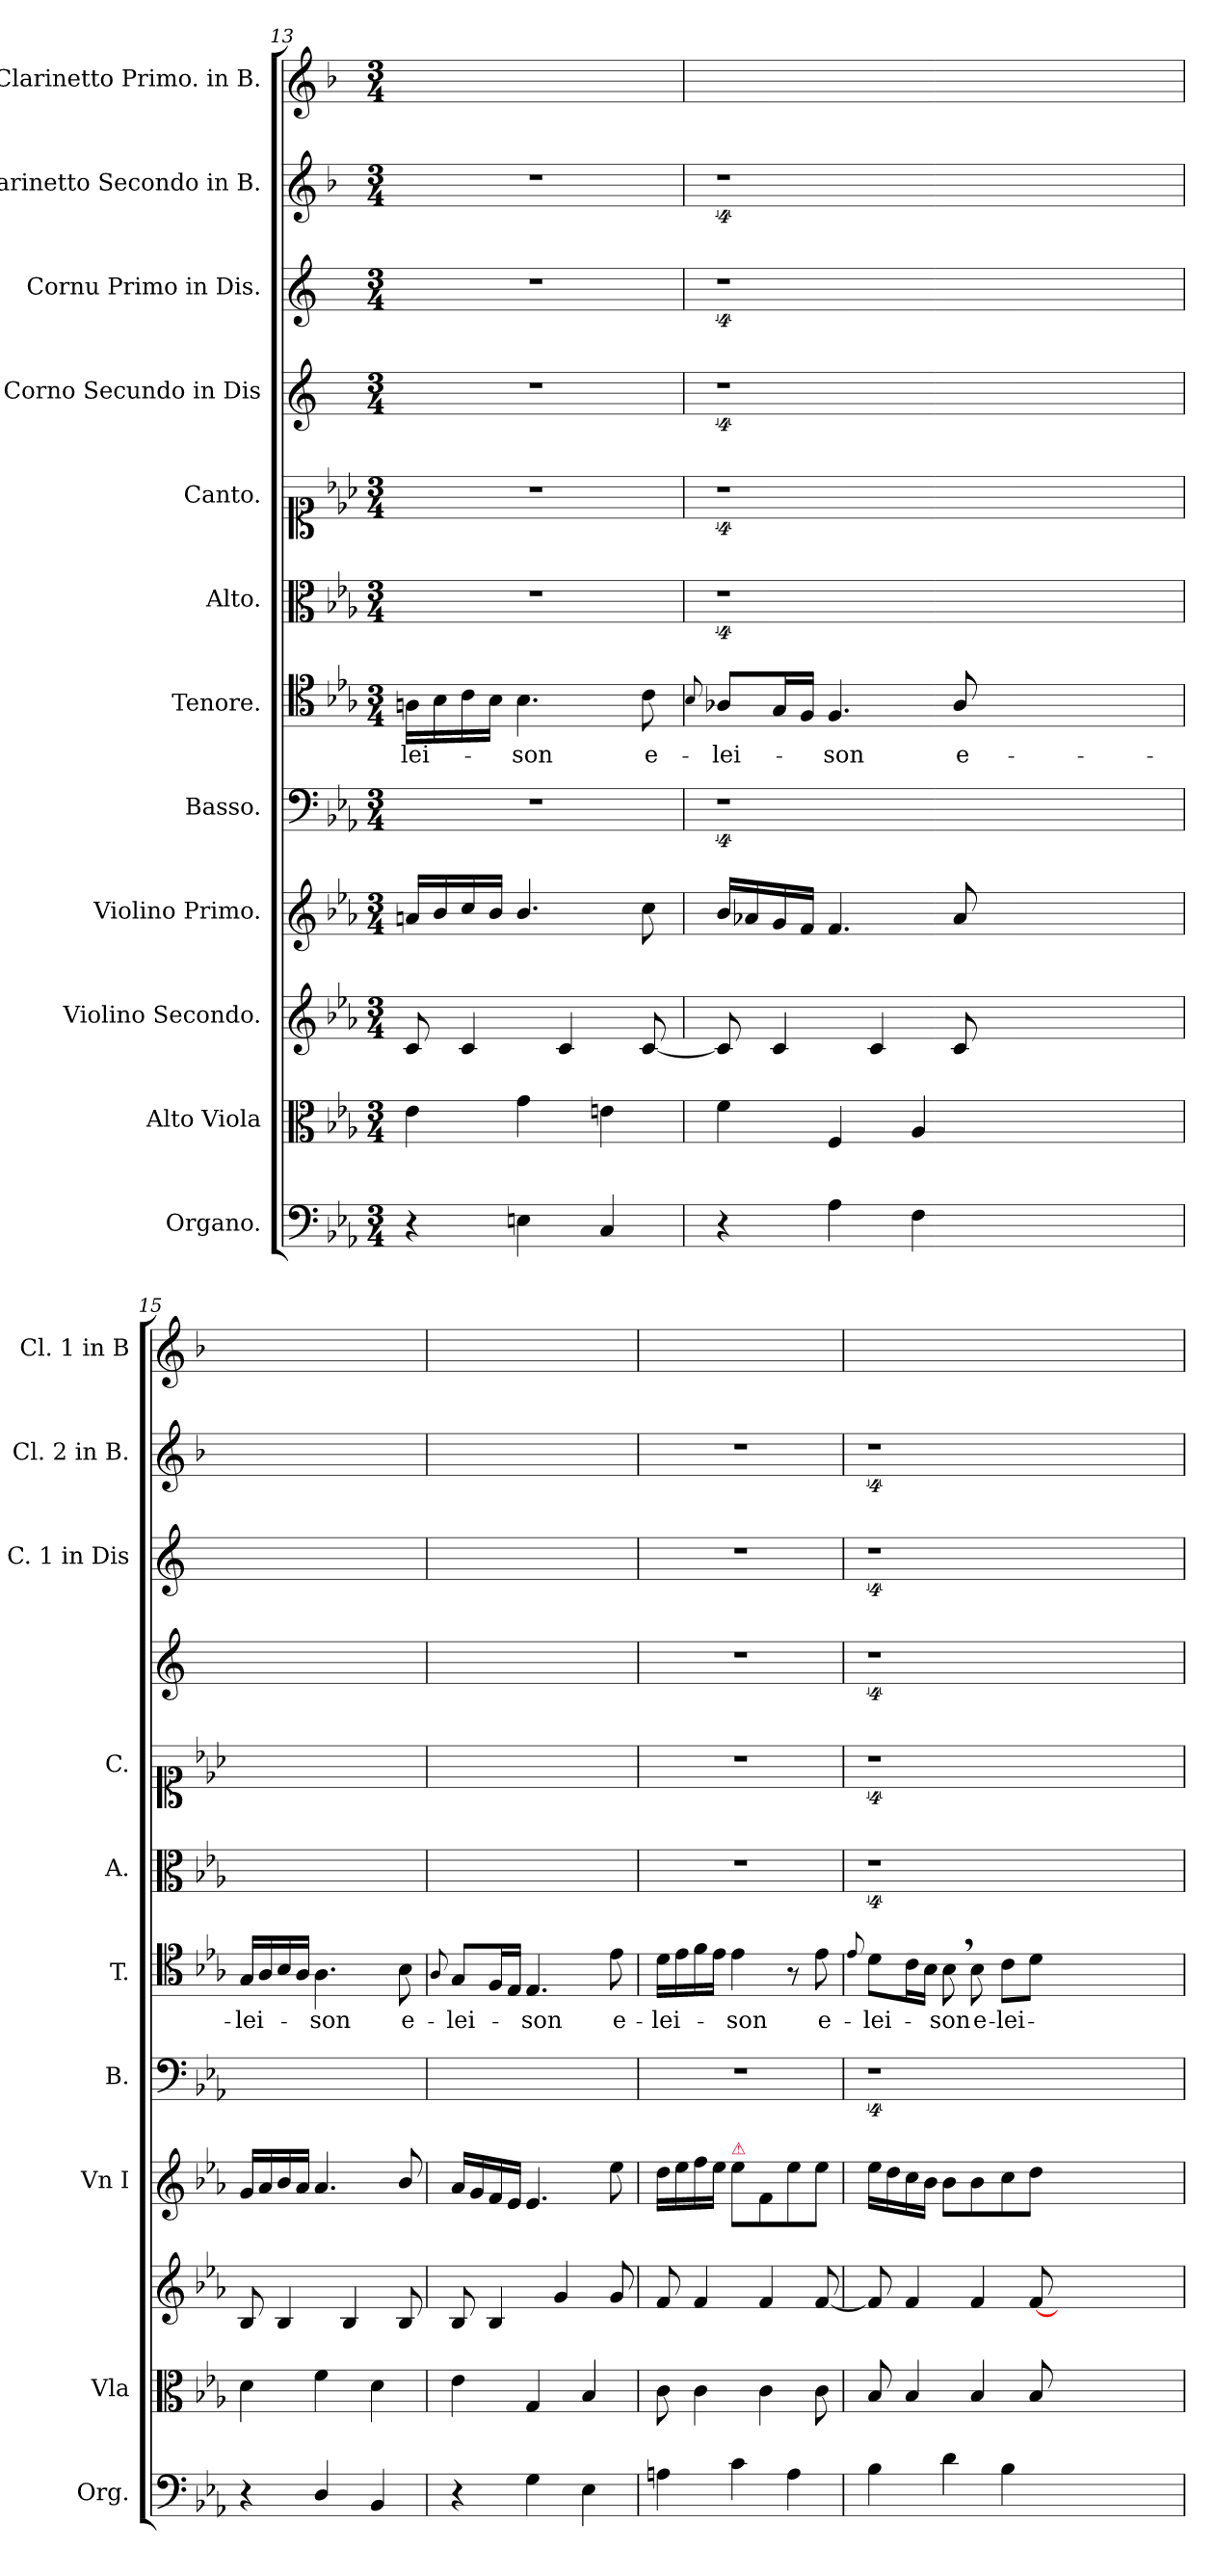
**kern	**kern	**kern	**kern	**kern	**kern	**text	**kern	**kern	**kern	**kern	**kern	**kern
*part12	*part11	*part10	*part9	*part8	*part7	*part7	*part6	*part5	*part4	*part3	*part2	*part1
*staff12	*staff11	*staff10	*staff9	*staff8	*staff7	*staff7	*staff6	*staff5	*staff4	*staff3	*staff2	*staff1
*I"Organo.	*I"Alto Viola	*I"Violino Secondo.	*I"Violino Primo.	*I"Basso.	*I"Tenore.	*	*I"Alto.	*I"Canto.	*I"Corno Secundo in Dis	*I"Cornu Primo in Dis.	*I"Clarinetto Secondo in B.	*I"Clarinetto Primo. in B.
*I'Org.	*I'Vla	*	*I'Vn I	*I'B.	*I'T.	*	*I'A.	*I'C.	*	*I'C. 1 in Dis	*I'Cl. 2 in B.	*I'Cl. 1 in B
*clefF4	*clefC3	*clefG2	*clefG2	*clefF4	*clefC4	*	*clefC3	*clefC1	*clefG2	*clefG2	*clefG2	*clefG2
*	*	*	*	*	*	*	*	*	*ITrd-2c-3	*ITrd5c9	*ITrd1c2	*ITrd1c2
*k[b-e-a-]	*k[b-e-a-]	*k[b-e-a-]	*k[b-e-a-]	*k[b-e-a-]	*k[b-e-a-]	*	*k[b-e-a-]	*k[b-e-a-]	*k[b-e-a-]	*k[b-e-a-]	*k[b-e-a-]	*k[b-e-a-]
*E-:	*E-:	*E-:	*E-:	*E-:	*E-:	*	*E-:	*E-:	*E-:	*E-:	*E-:	*E-:
*M3/4	*M3/4	*M3/4	*M3/4	*M3/4	*M3/4	*	*M3/4	*M3/4	*M3/4	*M3/4	*M3/4	*M3/4
=13	=13	=13	=13	=13	=13	=13	=13	=13	=13	=13	=13	=13
!	!	!	!	!	!	!LO:LY:i	!	!	!	!	!	!
4r	4e-\	8c/	16an/LL	2.r	16An\LL	-lei-	2.r	2.r	2.r	2.r	2.r	2.ryy
.	.	.	16b-/	.	16B-\	.	.	.	.	.	.	.
.	.	4c/	16cc/	.	16c\	.	.	.	.	.	.	.
.	.	.	16b-/JJ	.	16B-\JJ	.	.	.	.	.	.	.
!	!	!	!	!	!	!LO:LY:i	!	!	!	!	!	!
4En\	4g\	.	4.b-/	.	4.B-\	-son	.	.	.	.	.	.
.	.	4c/	.	.	.	.	.	.	.	.	.	.
4C/	4en\	.	.	.	.	.	.	.	.	.	.	.
.	.	[8c/	8cc\	.	8c\	e-	.	.	.	.	.	.
=14	=14	=14	=14	=14	=14	=14	=14	=14	=14	=14	=14	=14
.	.	.	.	.	8qqB-/	.	.	.	.	.	.	.
4r	4f\	8c/]	16b-/LL	4%9r	8A-X/L	-lei-	4%9r	4%9r	4%9r	4%9r	4%9r	2.ryy
.	.	.	16a-X/	.	.	.	.	.	.	.	.	.
.	.	4c/	16g/	.	16G/L	.	.	.	.	.	.	.
.	.	.	16f/JJ	.	16F/JJ	.	.	.	.	.	.	.
4A-\	4F/	.	4.f/	.	4.F/	-son	.	.	.	.	.	.
.	.	4c/	.	.	.	.	.	.	.	.	.	.
4F\	4A-/	.	.	.	.	.	.	.	.	.	.	.
!	!	!	!	!	!	!LO:LY:i	!	!	!	!	!	!
.	.	8c/	8a-/	.	8A-/	e-	.	.	.	.	.	.
1.ryy	1.ryy	1.ryy	1.ryy	.	1.ryy	.	.	.	.	.	.	1.ryy
=15	=15	=15	=15	=15	=15	=15	=15	=15	=15	=15	=15	=15
!	!	!	!	!	!	!LO:LY:i	!	!	!	!	!	!
4r	4d\	8B-/	16g/LL	2.ryy	16G/LL	-lei-	2.ryy	2.ryy	2.ryy	2.ryy	2.ryy	2.ryy
.	.	.	16a-/	.	16A-/	.	.	.	.	.	.	.
.	.	4B-/	16b-/	.	16B-/	.	.	.	.	.	.	.
.	.	.	16a-/JJ	.	16A-/JJ	.	.	.	.	.	.	.
!	!	!	!	!	!	!LO:LY:i	!	!	!	!	!	!
4D/	4f\	.	4.a-/	.	4.A-\	-son	.	.	.	.	.	.
.	.	4B-/	.	.	.	.	.	.	.	.	.	.
4BB-/	4d\	.	.	.	.	.	.	.	.	.	.	.
!	!	!	!	!	!	!LO:LY:i	!	!	!	!	!	!
.	.	8B-/	8b-/	.	8B-\	e-	.	.	.	.	.	.
=16	=16	=16	=16	=16	=16	=16	=16	=16	=16	=16	=16	=16
.	.	.	.	.	8qqA-/	.	.	.	.	.	.	.
!	!	!	!	!	!	!LO:LY:i	!	!	!	!	!	!
4r	4e-\	8B-/	16a-/LL	2.ryy	8G/L	-lei-	2.ryy	2.ryy	2.ryy	2.ryy	2.ryy	2.ryy
.	.	.	16g/	.	.	.	.	.	.	.	.	.
.	.	4B-/	16f/	.	16F/L	.	.	.	.	.	.	.
.	.	.	16e-/JJ	.	16E-/JJ	.	.	.	.	.	.	.
!	!	!	!	!	!	!LO:LY:i	!	!	!	!	!	!
4G\	4G/	.	4.e-/	.	4.E-/	-son	.	.	.	.	.	.
.	.	4g/	.	.	.	.	.	.	.	.	.	.
4E-\	4B-/	.	.	.	.	.	.	.	.	.	.	.
!	!	!	!	!	!	!LO:LY:i	!	!	!	!	!	!
.	.	8g/	8ee-\	.	8e-\	e-	.	.	.	.	.	.
=17	=17	=17	=17	=17	=17	=17	=17	=17	=17	=17	=17	=17
!	!	!	!	!	!	!LO:LY:i	!	!	!	!	!	!
4An\	8c\	8f/	16dd\LL	2.r	16d\LL	-lei-	2.r	2.r	2.r	2.r	2.r	2.ryy
.	.	.	16ee-\	.	16e-\	.	.	.	.	.	.	.
.	4c\	4f/	16ff\	.	16f\	.	.	.	.	.	.	.
.	.	.	16ee-\JJ	.	16e-\JJ	.	.	.	.	.	.	.
!	!	!	!LO:TX:a:color=crimson:t=⚠	!	!	!	!	!	!	!	!	!
!	!	!	!	!	!	!LO:LY:i	!	!	!	!	!	!
4c\	.	.	8ee-\L	.	4e-\	-son	.	.	.	.	.	.
.	4c\	4f/	8f/	.	.	.	.	.	.	.	.	.
4A\	.	.	8ee-\	.	8r	.	.	.	.	.	.	.
!	!	!	!	!	!	!LO:LY:i	!	!	!	!	!	!
.	8c\	[8f/	8ee-\J	.	8e-\	e-	.	.	.	.	.	.
=18	=18	=18	=18	=18	=18	=18	=18	=18	=18	=18	=18	=18
.	.	.	.	.	8qqe-/	.	.	.	.	.	.	.
!	!	!	!	!	!	!LO:LY:i	!	!	!	!	!	!
4B-\	8B-/	8f/]	16ee-\LL	4%9r	8d\L	-lei-	4%9r	4%9r	4%9r	4%9r	4%9r	2.ryy
.	.	.	16dd\	.	.	.	.	.	.	.	.	.
.	4B-/	4f/	16cc\	.	16c\L	.	.	.	.	.	.	.
.	.	.	16b-\JJ	.	16B-\JJ	.	.	.	.	.	.	.
!	!	!	!	!	!	!LO:LY:i	!	!	!	!	!	!
4d\	.	.	8b-\L	.	8B-,>\	-son	.	.	.	.	.	.
!	!	!	!	!	!	!LO:LY:i	!	!	!	!	!	!
.	4B-/	4f/	8b-\	.	8B-\	e-	.	.	.	.	.	.
!	!	!	!	!	!	!LO:LY:i	!	!	!	!	!	!
4B-\	.	.	8cc\	.	8c\L	-lei-	.	.	.	.	.	.
.	8B-/	[8f/	8dd\J	.	8d\J	.	.	.	.	.	.	.
1.ryy	1.ryy	1.ryy	1.ryy	.	1.ryy	.	.	.	.	.	.	1.ryy
=	=	=	=	=	=	=	=	=	=	=	=	=
*-	*-	*-	*-	*-	*-	*-	*-	*-	*-	*-	*-	*-
